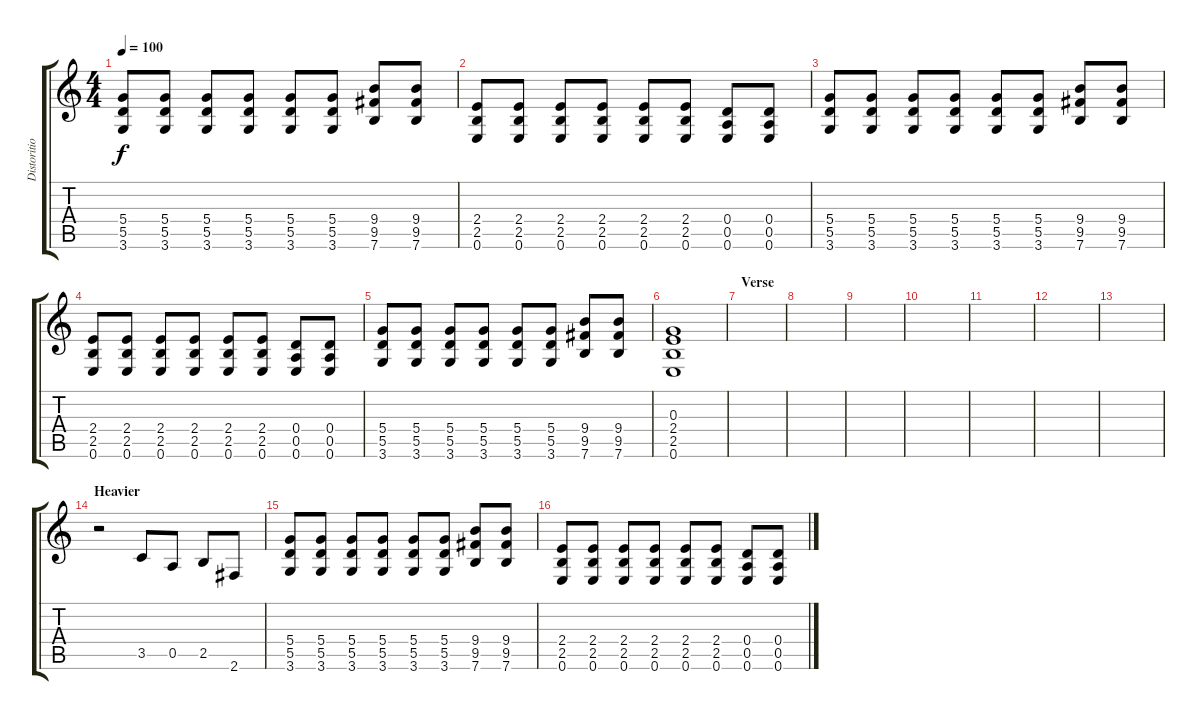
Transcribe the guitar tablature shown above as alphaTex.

\track ("Distorition" "Distoritio") {instrument distortionguitar}
\staff {score tabs}
\tuning (E4 B3 G3 D3 A2 E2) {hide}
\ts (4 4)
\tempo 100
\clef g2
\ks c
(5.4 5.5 3.6).8{dy f} (5.4 5.5 3.6).8 (5.4 5.5 3.6).8 (5.4 5.5 3.6).8 (5.4 5.5 3.6).8 (5.4 5.5 3.6).8 (9.4 9.5 7.6).8 (9.4 9.5 7.6).8 |
(2.4 2.5 0.6).8 (2.4 2.5 0.6).8 (2.4 2.5 0.6).8 (2.4 2.5 0.6).8 (2.4 2.5 0.6).8 (2.4 2.5 0.6).8 (0.4 0.5 0.6).8 (0.4 0.5 0.6).8 |
(5.4 5.5 3.6).8 (5.4 5.5 3.6).8 (5.4 5.5 3.6).8 (5.4 5.5 3.6).8 (5.4 5.5 3.6).8 (5.4 5.5 3.6).8 (9.4 9.5 7.6).8 (9.4 9.5 7.6).8 |
(2.4 2.5 0.6).8 (2.4 2.5 0.6).8 (2.4 2.5 0.6).8 (2.4 2.5 0.6).8 (2.4 2.5 0.6).8 (2.4 2.5 0.6).8 (0.4 0.5 0.6).8 (0.4 0.5 0.6).8 |
(5.4 5.5 3.6).8 (5.4 5.5 3.6).8 (5.4 5.5 3.6).8 (5.4 5.5 3.6).8 (5.4 5.5 3.6).8 (5.4 5.5 3.6).8 (9.4 9.5 7.6).8 (9.4 9.5 7.6).8 |
(0.3 2.4 2.5 0.6).1 |
\section ("" "Verse")
|
|
|
|
|
|
|
\section ("" "Heavier")
r.2 3.5.8 0.5.8 2.5.8 2.6.8 |
(5.4 5.5 3.6).8 (5.4 5.5 3.6).8 (5.4 5.5 3.6).8 (5.4 5.5 3.6).8 (5.4 5.5 3.6).8 (5.4 5.5 3.6).8 (9.4 9.5 7.6).8 (9.4 9.5 7.6).8 |
(2.4 2.5 0.6).8 (2.4 2.5 0.6).8 (2.4 2.5 0.6).8 (2.4 2.5 0.6).8 (2.4 2.5 0.6).8 (2.4 2.5 0.6).8 (0.4 0.5 0.6).8 (0.4 0.5 0.6).8
